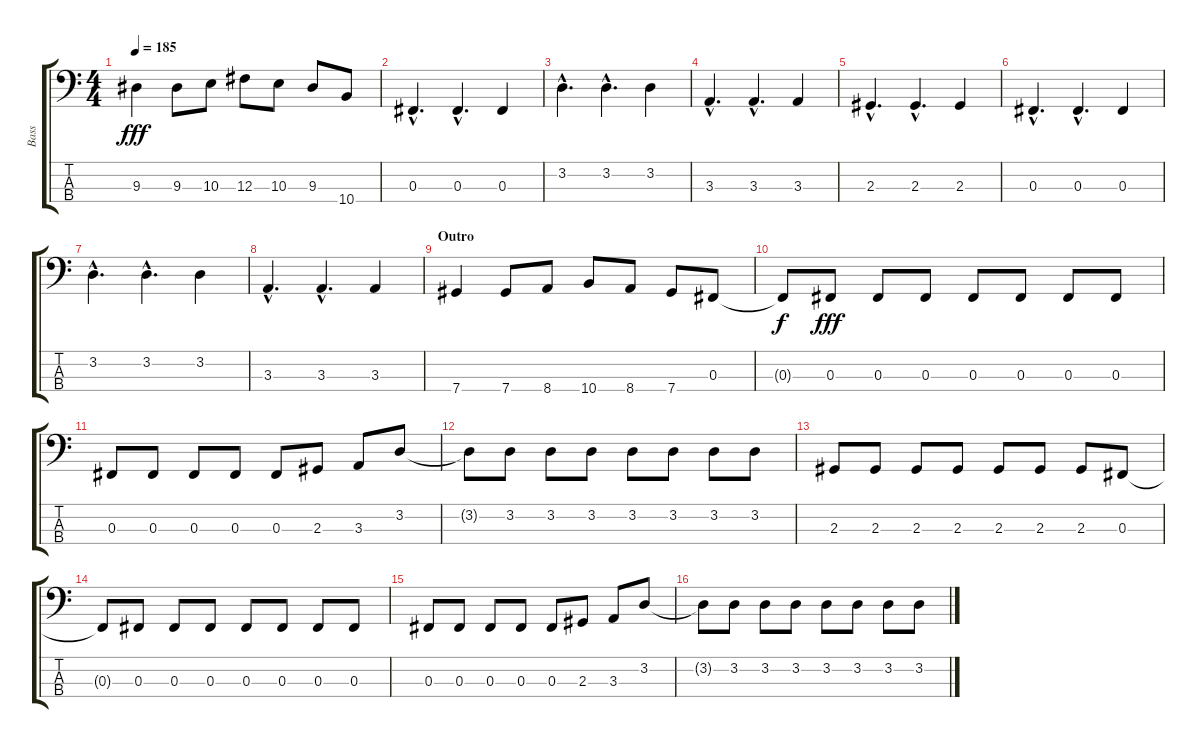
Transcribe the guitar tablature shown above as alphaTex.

\track ("Bass" "Bass") {instrument electricbassfinger}
\staff {score tabs}
\tuning (E2 B1 Gb1 Db1) {hide}
\ts (4 4)
\tempo 185
\clef f4
\ks c
9.3.4{dy fff} 9.3.8 10.3.8 12.3.8 10.3.8 9.3.8 10.4.8 |
0.3{hac}.4{d} 0.3{hac}.4{d} 0.3.4 |
3.2{hac}.4{d} 3.2{hac}.4{d} 3.2.4 |
3.3{hac}.4{d} 3.3{hac}.4{d} 3.3.4 |
2.3{hac}.4{d} 2.3{hac}.4{d} 2.3.4 |
0.3{hac}.4{d} 0.3{hac}.4{d} 0.3.4 |
3.2{hac}.4{d} 3.2{hac}.4{d} 3.2.4 |
3.3{hac}.4{d} 3.3{hac}.4{d} 3.3.4 |
\section ("" "Outro")
7.4.4 7.4.8 8.4.8 10.4.8 8.4.8 7.4.8 0.3.8 |
0.3{t}.8{dy f} 0.3.8{dy fff} 0.3.8 0.3.8 0.3.8 0.3.8 0.3.8 0.3.8 |
0.3.8 0.3.8 0.3.8 0.3.8 0.3.8 2.3.8 3.3.8 3.2.8 |
3.2{t}.8 3.2.8 3.2.8 3.2.8 3.2.8 3.2.8 3.2.8 3.2.8 |
2.3.8 2.3.8 2.3.8 2.3.8 2.3.8 2.3.8 2.3.8 0.3.8 |
0.3{t}.8 0.3.8 0.3.8 0.3.8 0.3.8 0.3.8 0.3.8 0.3.8 |
0.3.8 0.3.8 0.3.8 0.3.8 0.3.8 2.3.8 3.3.8 3.2.8 |
3.2{t}.8 3.2.8 3.2.8 3.2.8 3.2.8 3.2.8 3.2.8 3.2.8
